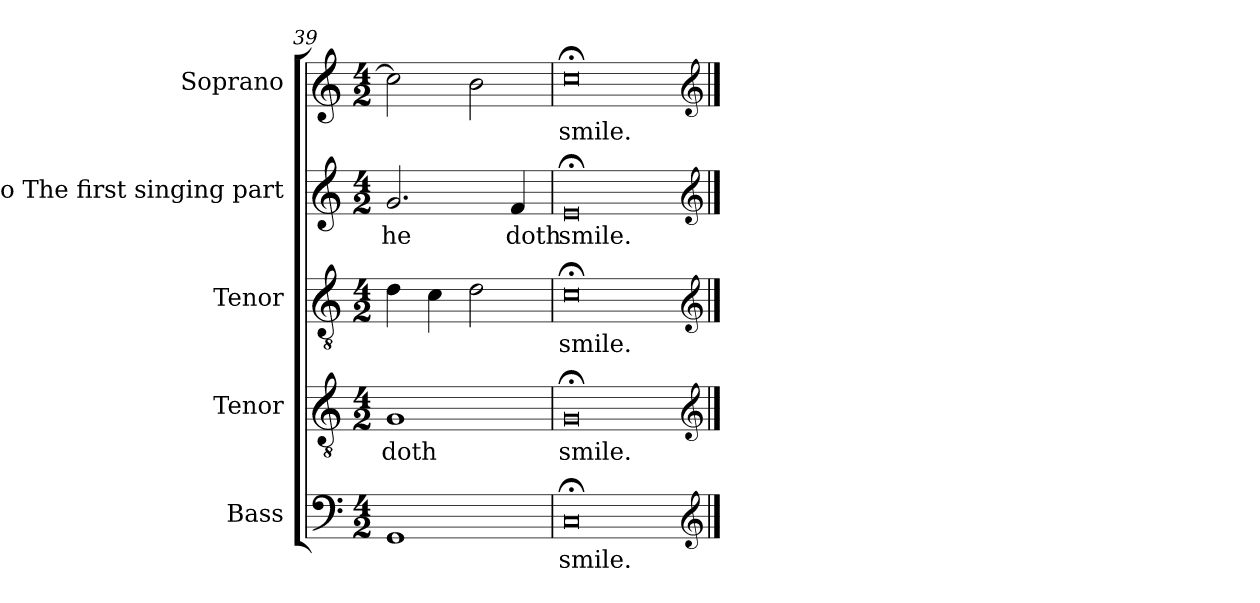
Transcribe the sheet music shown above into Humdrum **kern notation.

**kern	**text	**kern	**text	**kern	**text	**kern	**text	**kern	**text
*part5	*part5	*part4	*part4	*part3	*part3	*part2	*part2	*part1	*part1
*staff5	*staff5	*staff4	*staff4	*staff3	*staff3	*staff2	*staff2	*staff1	*staff1
*I"Bass	*	*I"Tenor	*	*I"Tenor	*	*I"Alto The first singing part	*	*I"Soprano	*
*I'B.	*	*I'T.	*	*	*	*	*	*I'S.	*
*clefF4	*	*clefGv2	*	*clefGv2	*	*clefG2	*	*clefG2	*
*	*	*ITrd7c12	*	*ITrd7c12	*	*ITrd7c12	*	*	*
*k[]	*	*k[]	*	*k[]	*	*k[]	*	*k[]	*
*C:	*	*C:	*	*C:	*	*C:	*	*C:	*
*M4/2	*	*M4/2	*	*M4/2	*	*M4/2	*	*M4/2	*
=39	=39	=39	=39	=39	=39	=39	=39	=39	=39
!	!	!	!LO:LY:b:color=#000000	!	!	!	!	!	!
!	!	!	!	!	!	!	!LO:LY:b:color=#000000	!	!
1GGi	.	1GGi	doth	4Di\	.	2.Gi/	he	2cci\]	.
.	.	.	.	4Ci\	.	.	.	.	.
.	.	.	.	2Di\	.	.	.	2bi\	.
!	!	!	!	!	!	!	!LO:LY:b:color=#000000	!	!
.	.	.	.	.	.	4Fi/	doth	.	.
=40	=40	=40	=40	=40	=40	=40	=40	=40	=40
!	!LO:LY:b:color=#000000	!	!	!	!	!	!	!	!
!	!	!	!LO:LY:b:color=#000000	!	!	!	!	!	!
!	!	!	!	!	!LO:LY:b:color=#000000	!	!	!	!
!	!	!	!	!	!	!	!LO:LY:b:color=#000000	!	!
!	!	!	!	!	!	!	!	!	!LO:LY:b:color=#000000
0C;i	smile.	0GG;i	smile.	0C;i	smile.	0E;i	smile.	0cc;i	smile.
*clefG2	*	*clefG2	*	*clefG2	*	*clefG2	*	*clefG2	*
==	==	==	==	==	==	==	==	==	==
*-	*-	*-	*-	*-	*-	*-	*-	*-	*-
